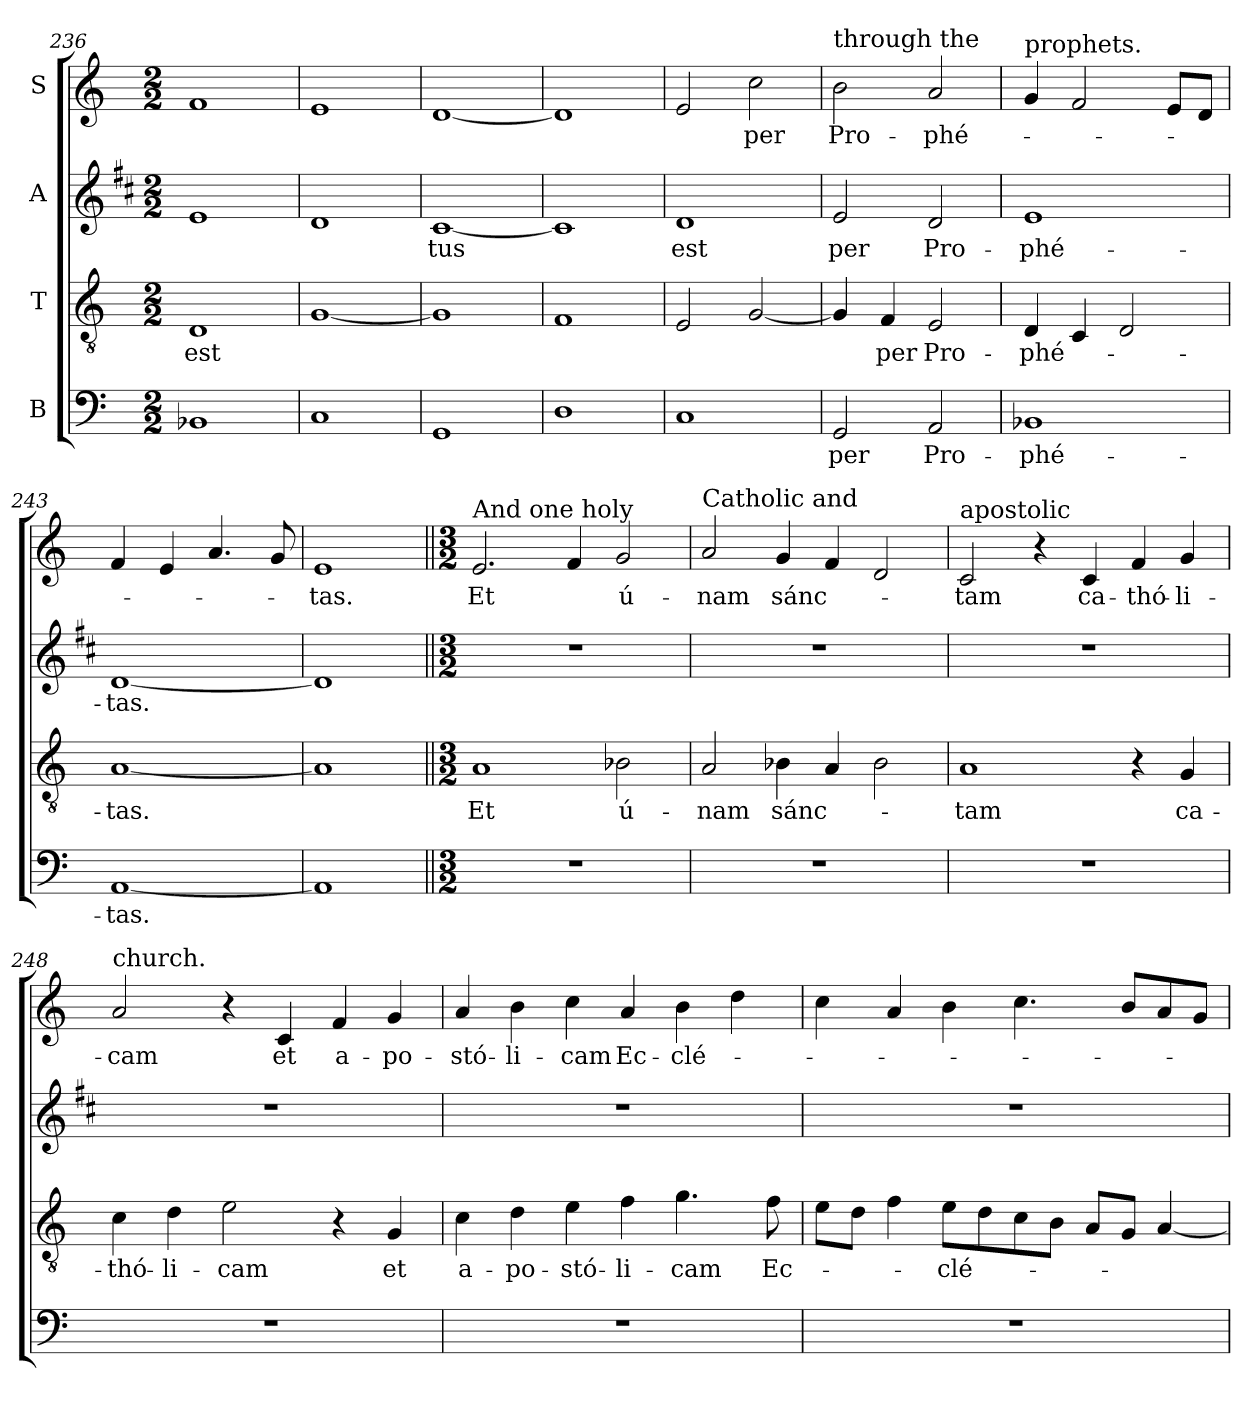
**kern	**text	**kern	**text	**kern	**text	**kern	**text
*part4	*part4	*part3	*part3	*part2	*part2	*part1	*part1
*staff4	*staff4	*staff3	*staff3	*staff2	*staff2	*staff1	*staff1
*I"B	*	*I"T	*	*I"A	*	*I"S	*
!!LO:PB:g=z
*clefF4	*	*clefGv2	*	*clefG2	*	*clefG2	*
*	*	*	*	*ITrd1c2	*	*	*
*k[]	*	*k[]	*	*k[]	*	*k[]	*
*C:	*	*C:	*	*C:	*	*C:	*
*M2/2	*	*M2/2	*	*M2/2	*	*M2/2	*
=236	=236	=236	=236	=236	=236	=236	=236
!	!	!	!LO:LY:b	!	!	!	!
1BB-	.	1D	est	1d	.	1f	.
=237	=237	=237	=237	=237	=237	=237	=237
1C	.	[1G	.	1c	.	1e	.
=238	=238	=238	=238	=238	=238	=238	=238
!	!	!	!	!	!LO:LY:b	!	!
1GG	.	1G]	.	[1B	-tus	[1d	.
=239	=239	=239	=239	=239	=239	=239	=239
1D	.	1F	.	1B]	.	1d]	.
=240	=240	=240	=240	=240	=240	=240	=240
!	!	!	!	!	!LO:LY:b	!	!
1C	.	2E/	.	1c	est	2e/	.
!	!	!	!	!	!	!	!LO:LY:b
.	.	[2G/	.	.	.	2cc\	per
=241	=241	=241	=241	=241	=241	=241	=241
!	!	!	!	!	!	!LO:TX:a:t=through the	!
!	!LO:LY:b	!	!	!	!LO:LY:b	!	!LO:LY:b
2GG/	per	4G/]	.	2d/	per	2b\	Pro-
!	!	!	!LO:LY:b	!	!	!	!
.	.	4F/	per	.	.	.	.
!	!LO:LY:b	!	!LO:LY:b	!	!LO:LY:b	!	!LO:LY:b
2AA/	Pro-	2E/	Pro-	2c/	Pro-	2a/	-phé-
=242	=242	=242	=242	=242	=242	=242	=242
!	!	!	!	!	!	!LO:TX:a:t=prophets.	!
!	!LO:LY:b	!	!LO:LY:b	!	!LO:LY:b	!	!
1BB-X	-phé-	4D/	-phé-	1d	-phé-	4g/	.
.	.	4C/	.	.	.	2f/	.
.	.	2D/	.	.	.	.	.
.	.	.	.	.	.	8e/L	.
.	.	.	.	.	.	8d/J	.
!!LO:LB:g=z
=243	=243	=243	=243	=243	=243	=243	=243
!	!LO:LY:b	!	!LO:LY:b	!	!LO:LY:b	!	!
[1AA	-tas.	[1A	-tas.	[1c	-tas.	4f/	.
.	.	.	.	.	.	4e/	.
.	.	.	.	.	.	4.a/	.
.	.	.	.	.	.	8g/	.
=244	=244	=244	=244	=244	=244	=244	=244
!	!	!	!	!	!	!	!LO:LY:b
1AA]	.	1A]	.	1c]	.	1e	-tas.
=245||	=245||	=245||	=245||	=245||	=245||	=245||	=245||
*M3/2	*	*M3/2	*	*M3/2	*	*M3/2	*
!	!	!	!	!	!	!LO:TX:a:t=And one holy	!
!	!	!	!LO:LY:b	!	!	!	!LO:LY:b
1.r	.	1A	Et	1.r	.	2.e/	Et
.	.	.	.	.	.	4f/	.
!	!	!	!LO:LY:b	!	!	!	!LO:LY:b
.	.	2B-X\	ú-	.	.	2g/	ú-
=246	=246	=246	=246	=246	=246	=246	=246
!	!	!	!	!	!	!LO:TX:a:t=Catholic and	!
!	!	!	!LO:LY:b	!	!	!	!LO:LY:b
1.r	.	2A/	-nam	1.r	.	2a/	-nam
!	!	!	!LO:LY:b	!	!	!	!LO:LY:b
.	.	4B-\	sánc-	.	.	4g/	sánc-
.	.	4A/	.	.	.	4f/	.
.	.	2B-\	.	.	.	2d/	.
=247	=247	=247	=247	=247	=247	=247	=247
!	!	!	!	!	!	!LO:TX:a:t=apostolic	!
!	!	!	!LO:LY:b	!	!	!	!LO:LY:b
1.r	.	1A	-tam	1.r	.	2c/	-tam
.	.	.	.	.	.	4r	.
!	!	!	!	!	!	!	!LO:LY:b
.	.	.	.	.	.	4c/	ca-
!	!	!	!	!	!	!	!LO:LY:b
.	.	4r	.	.	.	4f/	-thó-
!	!	!	!LO:LY:b	!	!	!	!LO:LY:b
.	.	4G/	ca-	.	.	4g/	-li-
!!LO:PB:g=z
=248	=248	=248	=248	=248	=248	=248	=248
!	!	!	!	!	!	!LO:TX:a:t=church.	!
!	!	!	!LO:LY:b	!	!	!	!LO:LY:b
1.r	.	4c\	-thó-	1.r	.	2a/	-cam
!	!	!	!LO:LY:b	!	!	!	!
.	.	4d\	-li-	.	.	.	.
!	!	!	!LO:LY:b	!	!	!	!
.	.	2e\	-cam	.	.	4r	.
!	!	!	!	!	!	!	!LO:LY:b
.	.	.	.	.	.	4c/	et
!	!	!	!	!	!	!	!LO:LY:b
.	.	4r	.	.	.	4f/	a-
!	!	!	!LO:LY:b	!	!	!	!LO:LY:b
.	.	4G/	et	.	.	4g/	-po-
=249	=249	=249	=249	=249	=249	=249	=249
!	!	!	!LO:LY:b	!	!	!	!LO:LY:b
1.r	.	4c\	a-	1.r	.	4a/	-stó-
!	!	!	!LO:LY:b	!	!	!	!LO:LY:b
.	.	4d\	-po-	.	.	4b\	-li-
!	!	!	!LO:LY:b	!	!	!	!LO:LY:b
.	.	4e\	-stó-	.	.	4cc\	-cam
!	!	!	!LO:LY:b	!	!	!	!LO:LY:b
.	.	4f\	-li-	.	.	4a/	Ec-
!	!	!	!LO:LY:b	!	!	!	!LO:LY:b
.	.	4.g\	-cam	.	.	4b\	-clé-
.	.	.	.	.	.	4dd\	.
!	!	!	!LO:LY:b	!	!	!	!
.	.	8f\	Ec-	.	.	.	.
=250	=250	=250	=250	=250	=250	=250	=250
1.r	.	8e\L	.	1.r	.	4cc\	.
.	.	8d\J	.	.	.	.	.
.	.	4f\	.	.	.	4a/	.
!	!	!	!LO:LY:b	!	!	!	!
.	.	8e\L	-clé-	.	.	4b\	.
.	.	8d\	.	.	.	.	.
.	.	8c\	.	.	.	4.cc\	.
.	.	8B\J	.	.	.	.	.
.	.	8A/L	.	.	.	.	.
.	.	8G/J	.	.	.	8b/L	.
.	.	[4A/	.	.	.	8a/	.
.	.	.	.	.	.	8g/J	.
=	=	=	=	=	=	=	=
*-	*-	*-	*-	*-	*-	*-	*-
